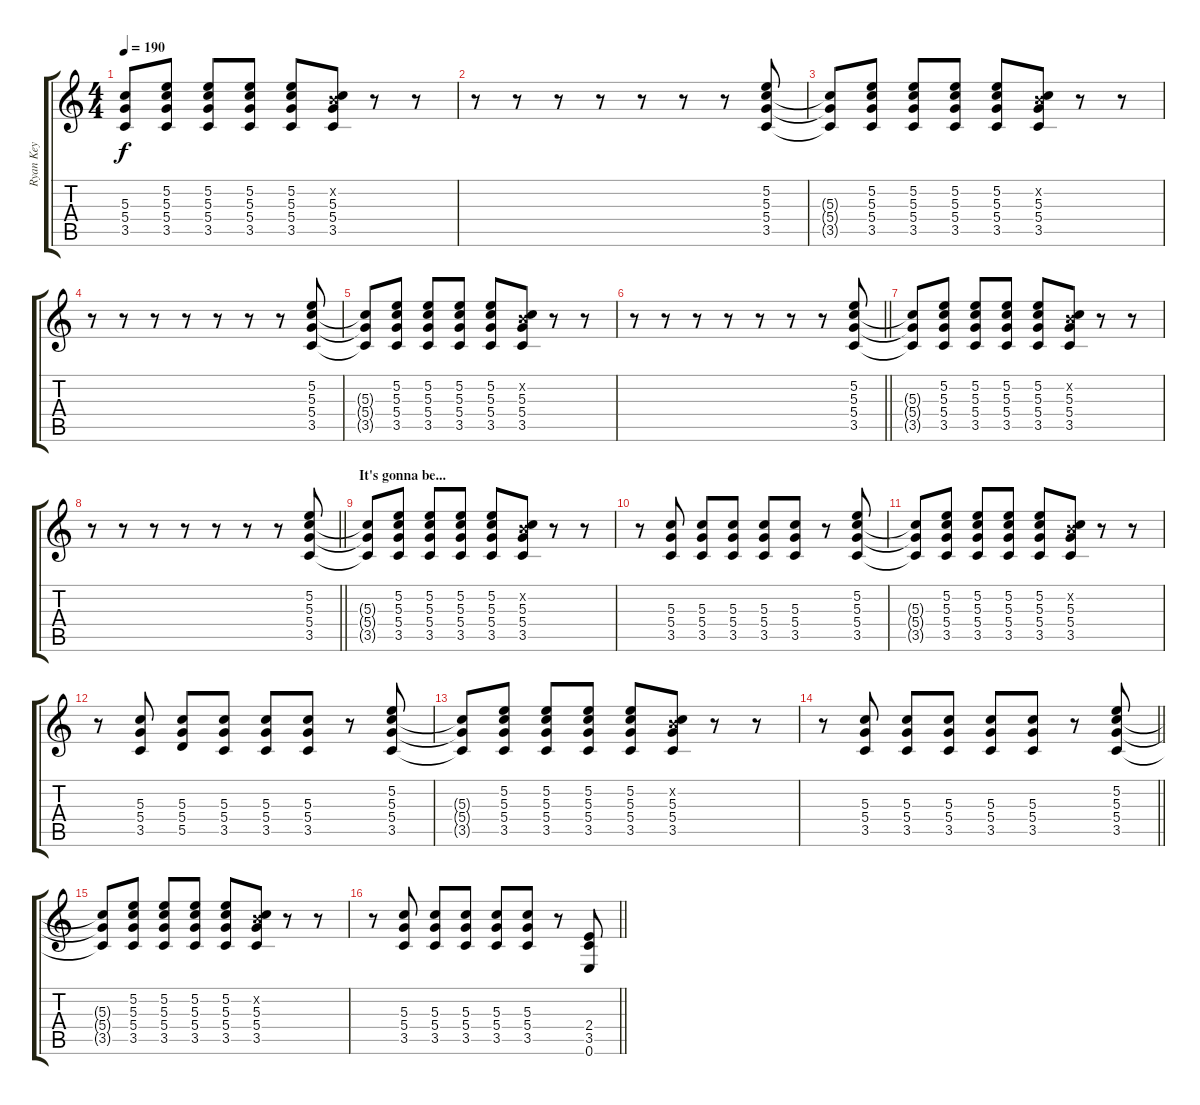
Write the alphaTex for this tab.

\track ("Ryan Key" "Ryan Key") {instrument distortionguitar}
\staff {score tabs}
\tuning (E4 B3 G3 D3 A2 E2) {hide}
\ts (4 4)
\tempo 190
\clef g2
\ks c
(5.3{t} 5.4{t} 3.5{t}).8{dy f} (5.2 5.3 5.4 3.5).8 (5.2 5.3 5.4 3.5).8 (5.2 5.3 5.4 3.5).8 (5.2 5.3 5.4 3.5).8 (0.2{x} 5.3 5.4 3.5).8 r.8 r.8 |
r.8 r.8 r.8 r.8 r.8 r.8 r.8 (5.2 5.3 5.4 3.5).8 |
(5.3{t} 5.4{t} 3.5{t}).8 (5.2 5.3 5.4 3.5).8 (5.2 5.3 5.4 3.5).8 (5.2 5.3 5.4 3.5).8 (5.2 5.3 5.4 3.5).8 (0.2{x} 5.3 5.4 3.5).8 r.8 r.8 |
r.8 r.8 r.8 r.8 r.8 r.8 r.8 (5.2 5.3 5.4 3.5).8 |
(5.3{t} 5.4{t} 3.5{t}).8 (5.2 5.3 5.4 3.5).8 (5.2 5.3 5.4 3.5).8 (5.2 5.3 5.4 3.5).8 (5.2 5.3 5.4 3.5).8 (0.2{x} 5.3 5.4 3.5).8 r.8 r.8 |
\barLineRight lightlight
r.8 r.8 r.8 r.8 r.8 r.8 r.8 (5.2 5.3 5.4 3.5).8 |
(5.3{t} 5.4{t} 3.5{t}).8 (5.2 5.3 5.4 3.5).8 (5.2 5.3 5.4 3.5).8 (5.2 5.3 5.4 3.5).8 (5.2 5.3 5.4 3.5).8 (0.2{x} 5.3 5.4 3.5).8 r.8 r.8 |
\barLineRight lightlight
r.8 r.8 r.8 r.8 r.8 r.8 r.8 (5.2 5.3 5.4 3.5).8 |
\section ("" "It's gonna be...")
(5.3{t} 5.4{t} 3.5{t}).8 (5.2 5.3 5.4 3.5).8 (5.2 5.3 5.4 3.5).8 (5.2 5.3 5.4 3.5).8 (5.2 5.3 5.4 3.5).8 (0.2{x} 5.3 5.4 3.5).8 r.8 r.8 |
r.8 (5.3 5.4 3.5).8 (5.3 5.4 3.5).8 (5.3 5.4 3.5).8 (5.3 5.4 3.5).8 (5.3 5.4 3.5).8 r.8 (5.2 5.3 5.4 3.5).8 |
(5.3{t} 5.4{t} 3.5{t}).8 (5.2 5.3 5.4 3.5).8 (5.2 5.3 5.4 3.5).8 (5.2 5.3 5.4 3.5).8 (5.2 5.3 5.4 3.5).8 (0.2{x} 5.3 5.4 3.5).8 r.8 r.8 |
r.8 (5.3 5.4 3.5).8 (5.3 5.4 5.5).8 (5.3 5.4 3.5).8 (5.3 5.4 3.5).8 (5.3 5.4 3.5).8 r.8 (5.2 5.3 5.4 3.5).8 |
(5.3{t} 5.4{t} 3.5{t}).8 (5.2 5.3 5.4 3.5).8 (5.2 5.3 5.4 3.5).8 (5.2 5.3 5.4 3.5).8 (5.2 5.3 5.4 3.5).8 (0.2{x} 5.3 5.4 3.5).8 r.8 r.8 |
\barLineRight lightlight
r.8 (5.3 5.4 3.5).8 (5.3 5.4 3.5).8 (5.3 5.4 3.5).8 (5.3 5.4 3.5).8 (5.3 5.4 3.5).8 r.8 (5.2 5.3 5.4 3.5).8 |
(5.3{t} 5.4{t} 3.5{t}).8 (5.2 5.3 5.4 3.5).8 (5.2 5.3 5.4 3.5).8 (5.2 5.3 5.4 3.5).8 (5.2 5.3 5.4 3.5).8 (0.2{x} 5.3 5.4 3.5).8 r.8 r.8 |
\barLineRight lightlight
r.8 (5.3 5.4 3.5).8 (5.3 5.4 3.5).8 (5.3 5.4 3.5).8 (5.3 5.4 3.5).8 (5.3 5.4 3.5).8 r.8 (2.4 3.5 0.6).8
